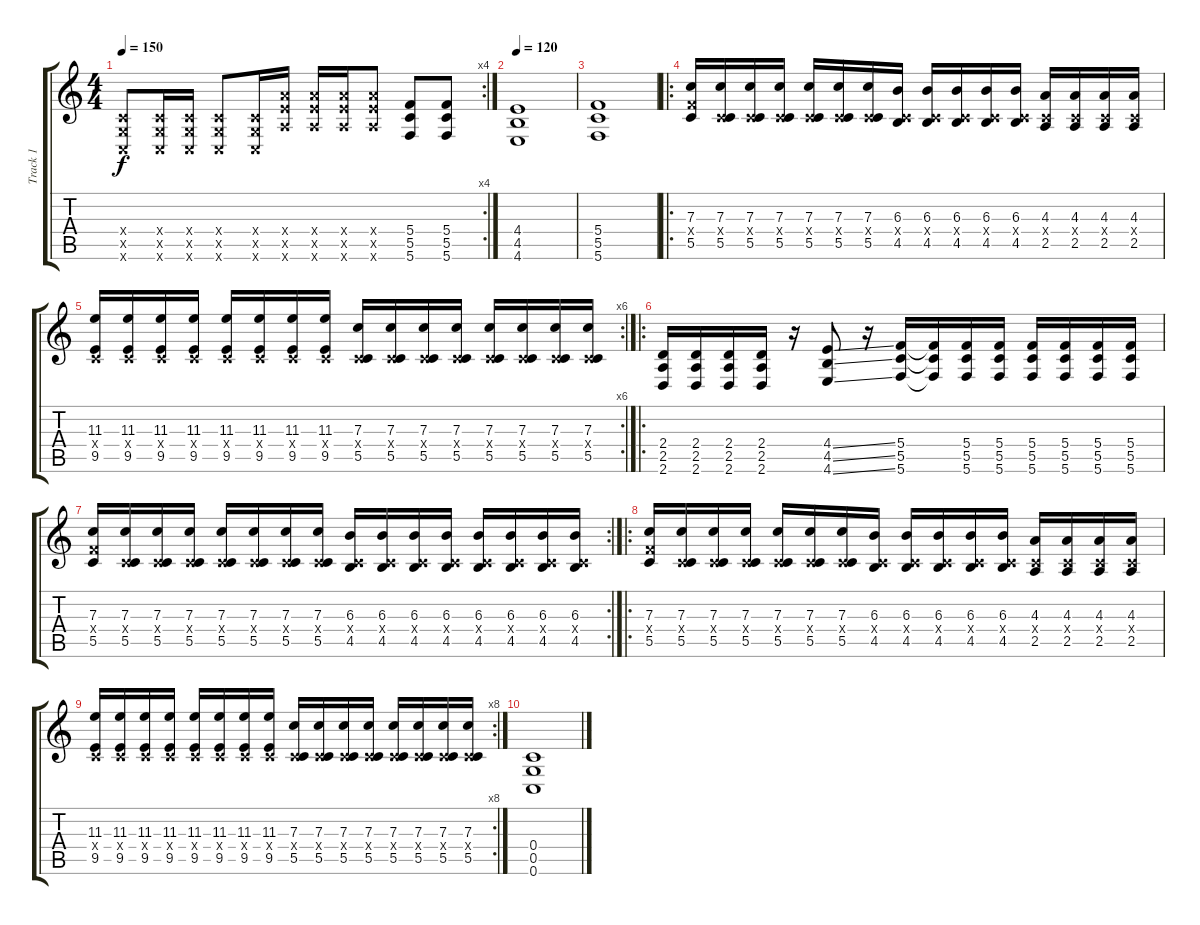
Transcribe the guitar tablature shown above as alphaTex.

\track ("Track 1" "Track 1") {instrument distortionguitar}
\staff {score tabs}
\tuning (D4 A3 F3 C3 G2 C2) {hide}
\rc 4
\ts (4 4)
\tempo 150
\clef g2
\ks c
(0.4{x} 0.5{x} 0.6{x}).8{dy f} (0.4{x} 0.5{x} 0.6{x}).16 (0.4{x} 0.5{x} 0.6{x}).16 (0.4{x} 0.5{x} 0.6{x}).8 (0.4{x} 0.5{x} 0.6{x}).16 (9.4{x} 9.5{x} 9.6{x}).16 (9.4{x} 9.5{x} 9.6{x}).16 (9.4{x} 9.5{x} 9.6{x}).16 (9.4{x} 9.5{x} 9.6{x}).8 (5.4 5.5 5.6).8 (5.4 5.5 5.6).8 |
\tempo 120
(4.4 4.5 4.6).1 |
(5.4 5.5 5.6).1 |
\ro
(7.3 5.4{x} 5.5).16 (7.3 0.4{x} 5.5).16 (7.3 0.4{x} 5.5).16 (7.3 0.4{x} 5.5).16 (7.3 0.4{x} 5.5).16 (7.3 0.4{x} 5.5).16 (7.3 0.4{x} 5.5).16 (6.3 0.4{x} 4.5).16 (6.3 0.4{x} 4.5).16 (6.3 0.4{x} 4.5).16 (6.3 0.4{x} 4.5).16 (6.3 0.4{x} 4.5).16 (4.3 0.4{x} 2.5).16 (4.3 0.4{x} 2.5).16 (4.3 0.4{x} 2.5).16 (4.3 0.4{x} 2.5).16 |
\rc 6
(11.3 0.4{x} 9.5).16 (11.3 0.4{x} 9.5).16 (11.3 0.4{x} 9.5).16 (11.3 0.4{x} 9.5).16 (11.3 0.4{x} 9.5).16 (11.3 0.4{x} 9.5).16 (11.3 0.4{x} 9.5).16 (11.3 0.4{x} 9.5).16 (7.3 0.4{x} 5.5).16 (7.3 0.4{x} 5.5).16 (7.3 0.4{x} 5.5).16 (7.3 0.4{x} 5.5).16 (7.3 0.4{x} 5.5).16 (7.3 0.4{x} 5.5).16 (7.3 0.4{x} 5.5).16 (7.3 0.4{x} 5.5).16 |
\ro
(2.4 2.5 2.6).16 (2.4 2.5 2.6).16 (2.4 2.5 2.6).16 (2.4 2.5 2.6).16 r.16 (4.4{ss} 4.5{ss} 4.6{ss}).8 r.16 (5.4 5.5 5.6).16 (5.4{t} 5.5{t} 5.6{t}).16 (5.4 5.5 5.6).16 (5.4 5.5 5.6).16 (5.4 5.5 5.6).16 (5.4 5.5 5.6).16 (5.4 5.5 5.6).16 (5.4 5.5 5.6).16 |
\rc 2
(7.3 5.4{x} 5.5).16 (7.3 0.4{x} 5.5).16 (7.3 0.4{x} 5.5).16 (7.3 0.4{x} 5.5).16 (7.3 0.4{x} 5.5).16 (7.3 0.4{x} 5.5).16 (7.3 0.4{x} 5.5).16 (7.3 0.4{x} 5.5).16 (6.3 0.4{x} 4.5).16 (6.3 0.4{x} 4.5).16 (6.3 0.4{x} 4.5).16 (6.3 0.4{x} 4.5).16 (6.3 0.4{x} 4.5).16 (6.3 0.4{x} 4.5).16 (6.3 0.4{x} 4.5).16 (6.3 0.4{x} 4.5).16 |
\ro
(7.3 5.4{x} 5.5).16 (7.3 0.4{x} 5.5).16 (7.3 0.4{x} 5.5).16 (7.3 0.4{x} 5.5).16 (7.3 0.4{x} 5.5).16 (7.3 0.4{x} 5.5).16 (7.3 0.4{x} 5.5).16 (6.3 0.4{x} 4.5).16 (6.3 0.4{x} 4.5).16 (6.3 0.4{x} 4.5).16 (6.3 0.4{x} 4.5).16 (6.3 0.4{x} 4.5).16 (4.3 0.4{x} 2.5).16 (4.3 0.4{x} 2.5).16 (4.3 0.4{x} 2.5).16 (4.3 0.4{x} 2.5).16 |
\rc 8
(11.3 0.4{x} 9.5).16 (11.3 0.4{x} 9.5).16 (11.3 0.4{x} 9.5).16 (11.3 0.4{x} 9.5).16 (11.3 0.4{x} 9.5).16 (11.3 0.4{x} 9.5).16 (11.3 0.4{x} 9.5).16 (11.3 0.4{x} 9.5).16 (7.3 0.4{x} 5.5).16 (7.3 0.4{x} 5.5).16 (7.3 0.4{x} 5.5).16 (7.3 0.4{x} 5.5).16 (7.3 0.4{x} 5.5).16 (7.3 0.4{x} 5.5).16 (7.3 0.4{x} 5.5).16 (7.3 0.4{x} 5.5).16 |
(0.4 0.5 0.6).1
